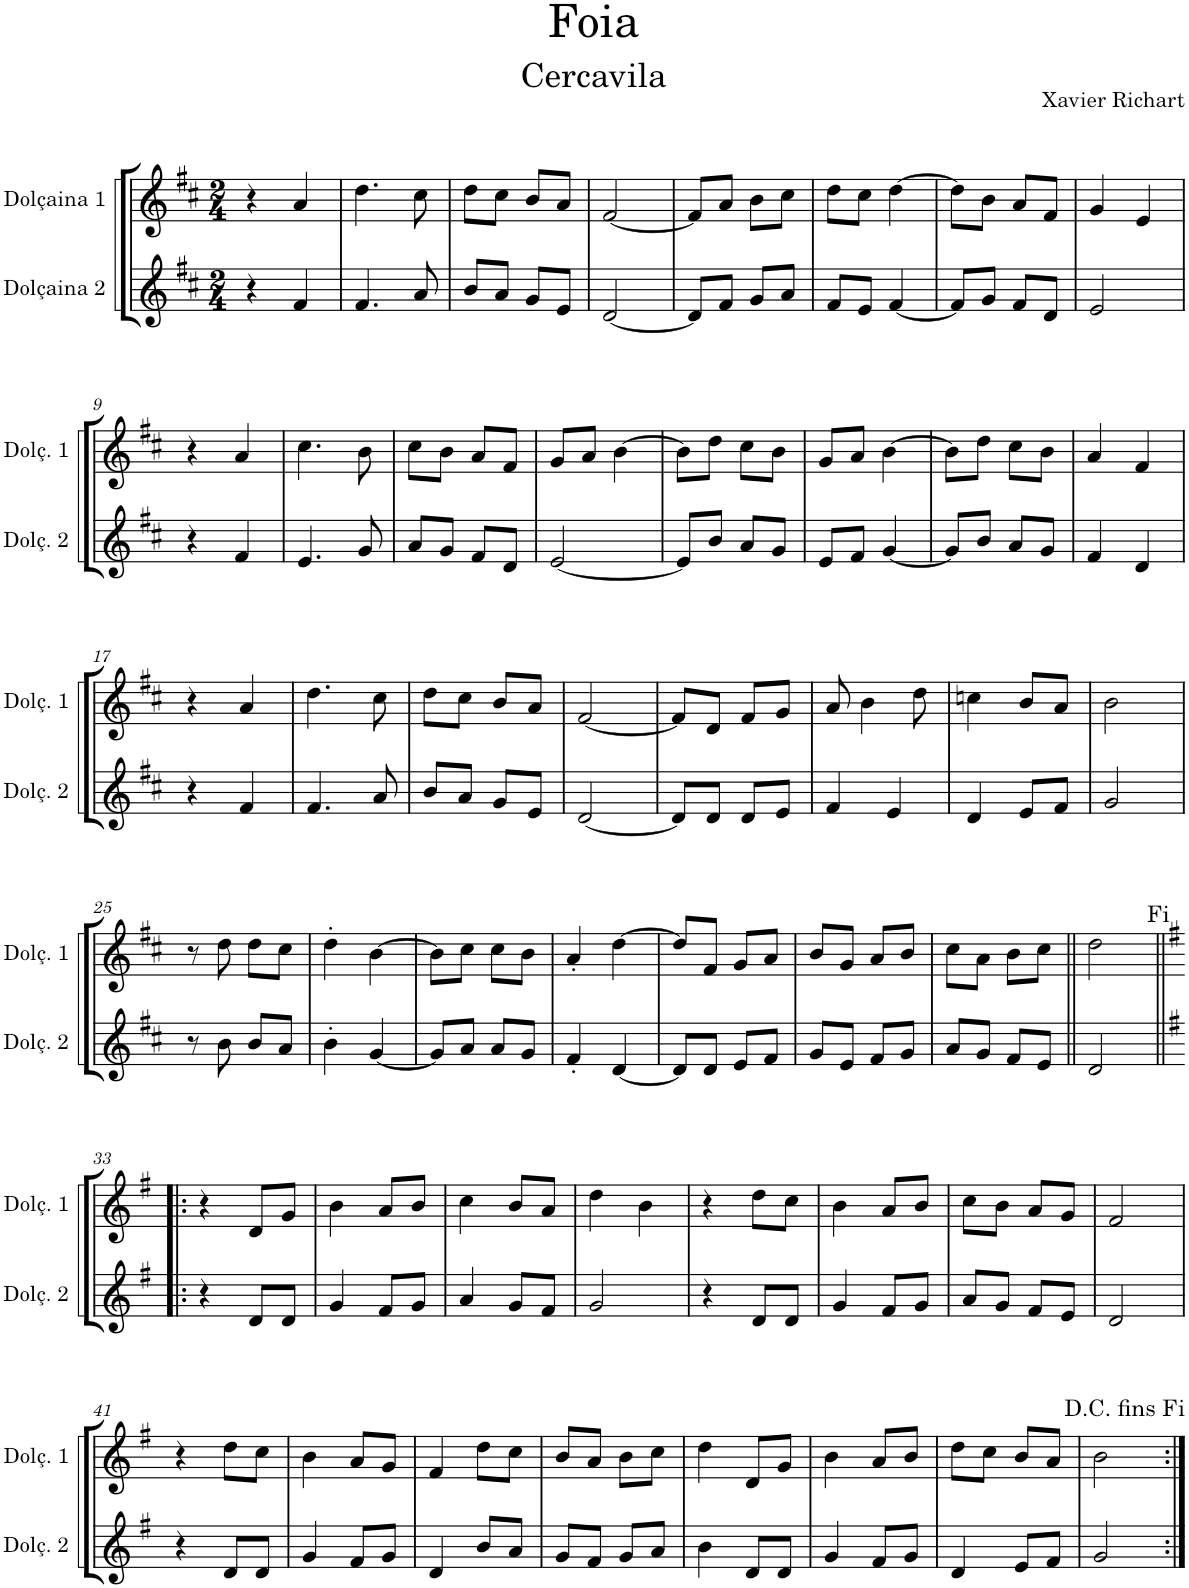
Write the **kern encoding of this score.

**kern	**kern
*part2	*part1
*staff2	*staff1
*I"Dolçaina 2	*I"Dolçaina 1
*I'Dolç. 2	*I'Dolç. 1
*clefG2	*clefG2
*Trd1c2	*Trd1c2
*k[f#c#]	*k[f#c#]
*M2/4	*M2/4
=1	=1
4r	4r
4f#/	4a/
=2	=2
4.f#/	4.dd\
8a/	8cc#\
=3	=3
8b/L	8dd\L
8a/J	8cc#\J
8g/L	8b/L
8e/J	8a/J
=4	=4
[2d/	[2f#/
=5	=5
8d/L]	8f#/L]
8f#/J	8a/J
8g/L	8b\L
8a/J	8cc#\J
=6	=6
8f#/L	8dd\L
8e/J	8cc#\J
[4f#/	[4dd\
=7	=7
8f#/L]	8dd\L]
8g/J	8b\J
8f#/L	8a/L
8d/J	8f#/J
=8	=8
2e/	4g/
.	4e/
!!LO:LB:g=z
=9	=9
4r	4r
4f#/	4a/
=10	=10
4.e/	4.cc#\
8g/	8b\
=11	=11
8a/L	8cc#\L
8g/J	8b\J
8f#/L	8a/L
8d/J	8f#/J
=12	=12
[2e/	8g/L
.	8a/J
.	[4b\
=13	=13
8e/L]	8b\L]
8b/J	8dd\J
8a/L	8cc#\L
8g/J	8b\J
=14	=14
8e/L	8g/L
8f#/J	8a/J
[4g/	[4b\
=15	=15
8g/L]	8b\L]
8b/J	8dd\J
8a/L	8cc#\L
8g/J	8b\J
=16	=16
4f#/	4a/
4d/	4f#/
!!LO:LB:g=z
=17	=17
4r	4r
4f#/	4a/
=18	=18
4.f#/	4.dd\
8a/	8cc#\
=19	=19
8b/L	8dd\L
8a/J	8cc#\J
8g/L	8b/L
8e/J	8a/J
=20	=20
[2d/	[2f#/
=21	=21
8d/L]	8f#/L]
8d/J	8d/J
8d/L	8f#/L
8e/J	8g/J
=22	=22
4f#/	8a/
.	4b\
4e/	.
.	8dd\
=23	=23
4d/	4ccn\
8e/L	8b/L
8f#/J	8a/J
=24	=24
2g/	2b\
!!LO:LB:g=z
=25	=25
8r	8r
8b\	8dd\
8b/L	8dd\L
8a/J	8cc#\J
=26	=26
4b'\	4dd'\
[4g/	[4b\
=27	=27
8g/L]	8b\L]
8a/J	8cc#\J
8a/L	8cc#\L
8g/J	8b\J
=28	=28
4f#'/	4a'/
[4d/	[4dd\
=29	=29
8d/L]	8dd/L]
8d/J	8f#/J
8e/L	8g/L
8f#/J	8a/J
=30	=30
8g/L	8b/L
8e/J	8g/J
8f#/L	8a/L
8g/J	8b/J
=31	=31
8a/L	8cc#\L
8g/J	8a\J
8f#/L	8b\L
8e/J	8cc#\J
=32||	=32||
2d/	2dd\
!	!LO:TX:a:t=Fi
!!LO:LB:g=z
=33!|:	=33!|:
*k[f#]	*k[f#]
4r	4r
8d/L	8d/L
8d/J	8g/J
=34	=34
4g/	4b\
8f#/L	8a/L
8g/J	8b/J
=35	=35
4a/	4cc\
8g/L	8b/L
8f#/J	8a/J
=36	=36
2g/	4dd\
.	4b\
=37	=37
4r	4r
8d/L	8dd\L
8d/J	8cc\J
=38	=38
4g/	4b\
8f#/L	8a/L
8g/J	8b/J
=39	=39
8a/L	8cc\L
8g/J	8b\J
8f#/L	8a/L
8e/J	8g/J
=40	=40
2d/	2f#/
!!LO:LB:g=z
=41	=41
4r	4r
8d/L	8dd\L
8d/J	8cc\J
=42	=42
4g/	4b\
8f#/L	8a/L
8g/J	8g/J
=43	=43
4d/	4f#/
8b/L	8dd\L
8a/J	8cc\J
=44	=44
8g/L	8b/L
8f#/J	8a/J
8g/L	8b\L
8a/J	8cc\J
=45	=45
4b\	4dd\
8d/L	8d/L
8d/J	8g/J
=46	=46
4g/	4b\
8f#/L	8a/L
8g/J	8b/J
=47	=47
4d/	8dd\L
.	8cc\J
8e/L	8b/L
8f#/J	8a/J
=48	=48
2g/	2b\
!	!LO:TX:a:t=D.C. fins Fi
=:|!	=:|!
*-	*-
